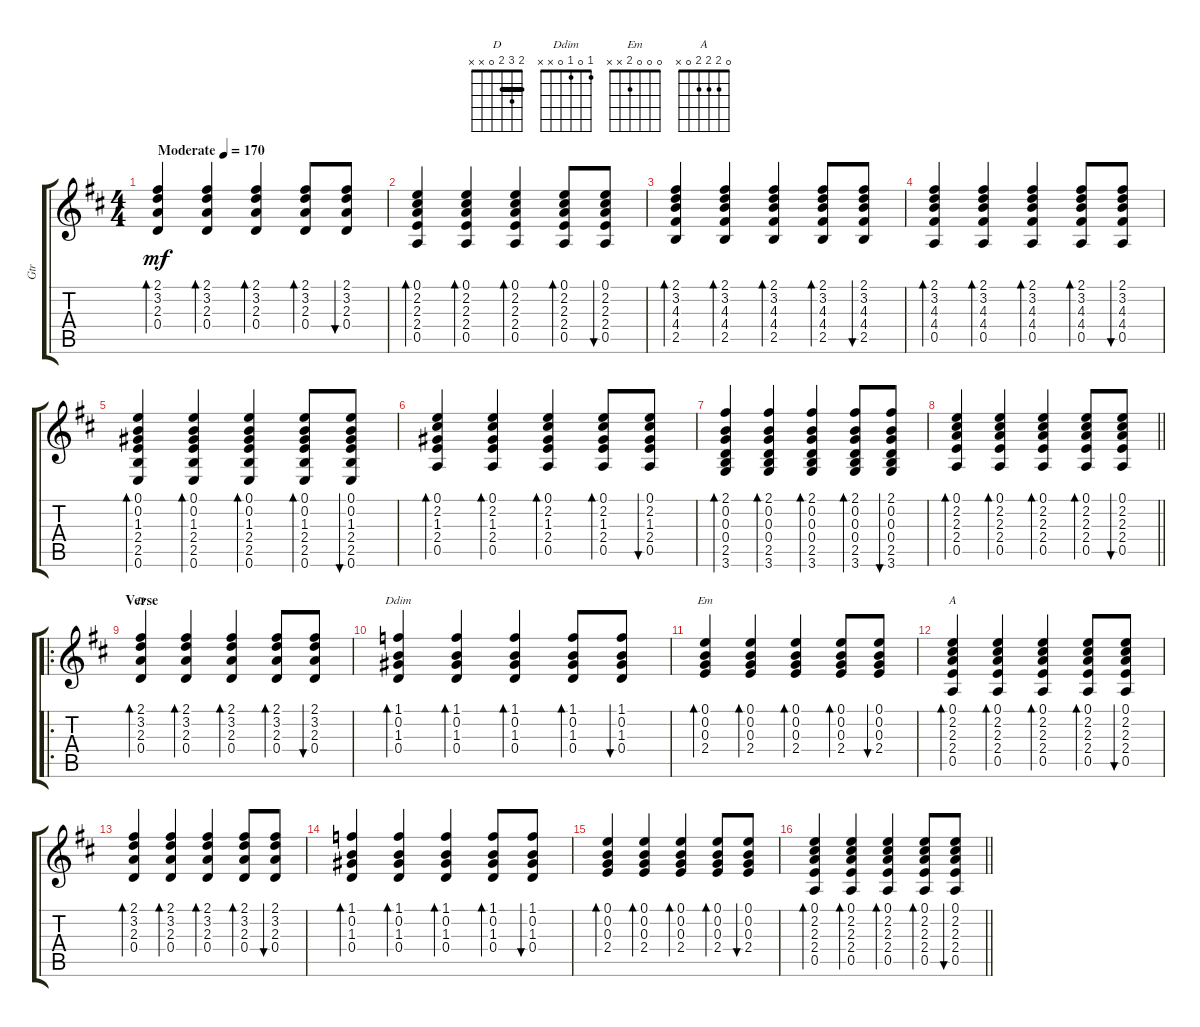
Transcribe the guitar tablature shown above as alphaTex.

\track ("Gtr" "Gtr") {instrument acousticguitarsteel}
\staff {score tabs}
\tuning (E4 B3 G3 D3 A2 E2) {hide}
\chord ("D" 2 3 2 0 x x) {barre 2}
\chord ("Ddim" 1 0 1 0 x x)
\chord ("Em" 0 0 0 2 x x)
\chord ("A" 0 2 2 2 0 x)
\ts (4 4)
\tempo (170 "Moderate")
\clef g2
\ks d
(2.1 3.2 2.3 0.4).4{bd 60 dy mf instrument acousticguitarsteel} (2.1 3.2 2.3 0.4).4{bd 60} (2.1 3.2 2.3 0.4).4{bd 60} (2.1 3.2 2.3 0.4).8{bd 60} (2.1 3.2 2.3 0.4).8{bu 60} |
(0.1 2.2 2.3 2.4 0.5).4{bd 60} (0.1 2.2 2.3 2.4 0.5).4{bd 60} (0.1 2.2 2.3 2.4 0.5).4{bd 60} (0.1 2.2 2.3 2.4 0.5).8{bd 60} (0.1 2.2 2.3 2.4 0.5).8{bu 60} |
(2.1 3.2 4.3 4.4 2.5).4{bd 60} (2.1 3.2 4.3 4.4 2.5).4{bd 60} (2.1 3.2 4.3 4.4 2.5).4{bd 60} (2.1 3.2 4.3 4.4 2.5).8{bd 60} (2.1 3.2 4.3 4.4 2.5).8{bu 60} |
(2.1 3.2 4.3 4.4 0.5).4{bd 60} (2.1 3.2 4.3 4.4 0.5).4{bd 60} (2.1 3.2 4.3 4.4 0.5).4{bd 60} (2.1 3.2 4.3 4.4 0.5).8{bd 60} (2.1 3.2 4.3 4.4 0.5).8{bu 60} |
(0.1 0.2 1.3 2.4 2.5 0.6).4{bd 60} (0.1 0.2 1.3 2.4 2.5 0.6).4{bd 60} (0.1 0.2 1.3 2.4 2.5 0.6).4{bd 60} (0.1 0.2 1.3 2.4 2.5 0.6).8{bd 60} (0.1 0.2 1.3 2.4 2.5 0.6).8{bu 60} |
(0.1 2.2 1.3 2.4 0.5).4{bd 60} (0.1 2.2 1.3 2.4 0.5).4{bd 60} (0.1 2.2 1.3 2.4 0.5).4{bd 60} (0.1 2.2 1.3 2.4 0.5).8{bd 60} (0.1 2.2 1.3 2.4 0.5).8{bu 60} |
(2.1 0.2 0.3 0.4 2.5 3.6).4{bd 60} (2.1 0.2 0.3 0.4 2.5 3.6).4{bd 60} (2.1 0.2 0.3 0.4 2.5 3.6).4{bd 60} (2.1 0.2 0.3 0.4 2.5 3.6).8{bd 60} (2.1 0.2 0.3 0.4 2.5 3.6).8{bu 60} |
\barLineRight lightlight
(0.1 2.2 2.3 2.4 0.5).4{bd 60} (0.1 2.2 2.3 2.4 0.5).4{bd 60} (0.1 2.2 2.3 2.4 0.5).4{bd 60} (0.1 2.2 2.3 2.4 0.5).8{bd 60} (0.1 2.2 2.3 2.4 0.5).8{bu 60} |
\ro
\section ("" "Verse")
(2.1 3.2 2.3 0.4).4{bd 60 ch "D"} (2.1 3.2 2.3 0.4).4{bd 60} (2.1 3.2 2.3 0.4).4{bd 60} (2.1 3.2 2.3 0.4).8{bd 60} (2.1 3.2 2.3 0.4).8{bu 60} |
(1.1 0.2 1.3 0.4).4{bd 60 ch "Ddim"} (1.1 0.2 1.3 0.4).4{bd 60} (1.1 0.2 1.3 0.4).4{bd 60} (1.1 0.2 1.3 0.4).8{bd 60} (1.1 0.2 1.3 0.4).8{bu 60} |
(0.1 0.2 0.3 2.4).4{bd 60 ch "Em"} (0.1 0.2 0.3 2.4).4{bd 60} (0.1 0.2 0.3 2.4).4{bd 60} (0.1 0.2 0.3 2.4).8{bd 60} (0.1 0.2 0.3 2.4).8{bu 60} |
(0.1 2.2 2.3 2.4 0.5).4{bd 60 ch "A"} (0.1 2.2 2.3 2.4 0.5).4{bd 60} (0.1 2.2 2.3 2.4 0.5).4{bd 60} (0.1 2.2 2.3 2.4 0.5).8{bd 60} (0.1 2.2 2.3 2.4 0.5).8{bu 60} |
(2.1 3.2 2.3 0.4).4{bd 60} (2.1 3.2 2.3 0.4).4{bd 60} (2.1 3.2 2.3 0.4).4{bd 60} (2.1 3.2 2.3 0.4).8{bd 60} (2.1 3.2 2.3 0.4).8{bu 60} |
(1.1 0.2 1.3 0.4).4{bd 60} (1.1 0.2 1.3 0.4).4{bd 60} (1.1 0.2 1.3 0.4).4{bd 60} (1.1 0.2 1.3 0.4).8{bd 60} (1.1 0.2 1.3 0.4).8{bu 60} |
(0.1 0.2 0.3 2.4).4{bd 60} (0.1 0.2 0.3 2.4).4{bd 60} (0.1 0.2 0.3 2.4).4{bd 60} (0.1 0.2 0.3 2.4).8{bd 60} (0.1 0.2 0.3 2.4).8{bu 60} |
\barLineRight lightlight
(0.1 2.2 2.3 2.4 0.5).4{bd 60} (0.1 2.2 2.3 2.4 0.5).4{bd 60} (0.1 2.2 2.3 2.4 0.5).4{bd 60} (0.1 2.2 2.3 2.4 0.5).8{bd 60} (0.1 2.2 2.3 2.4 0.5).8{bu 60}
